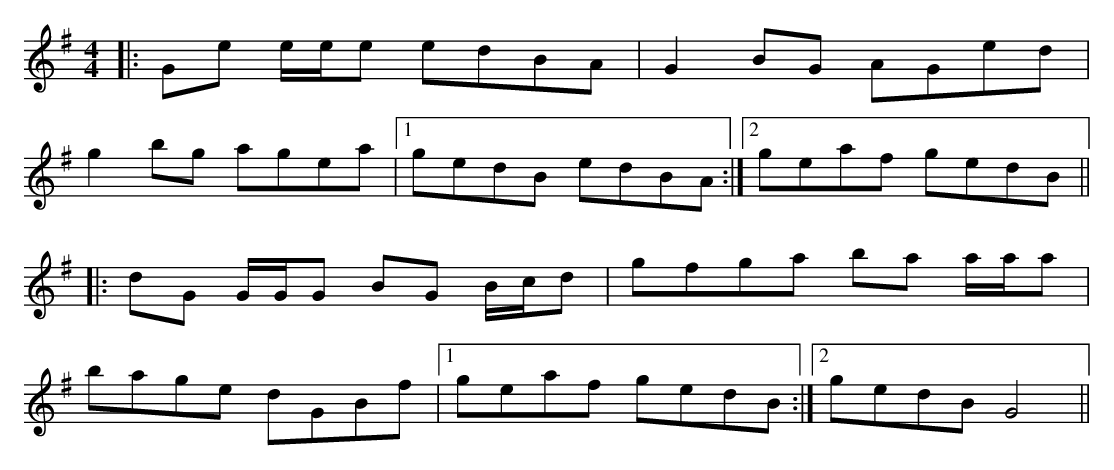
X:1
M:4/4
K:G
|:Ge e/e/e edBA|G2 BG AGed|
g2 bg agea|1 gedB edBA:|2 geaf gedB||
|:dG G/G/G BG B/c/d|gfga ba a/a/a|
bage dGBf|1 geaf gedB:|2 gedB G4||
